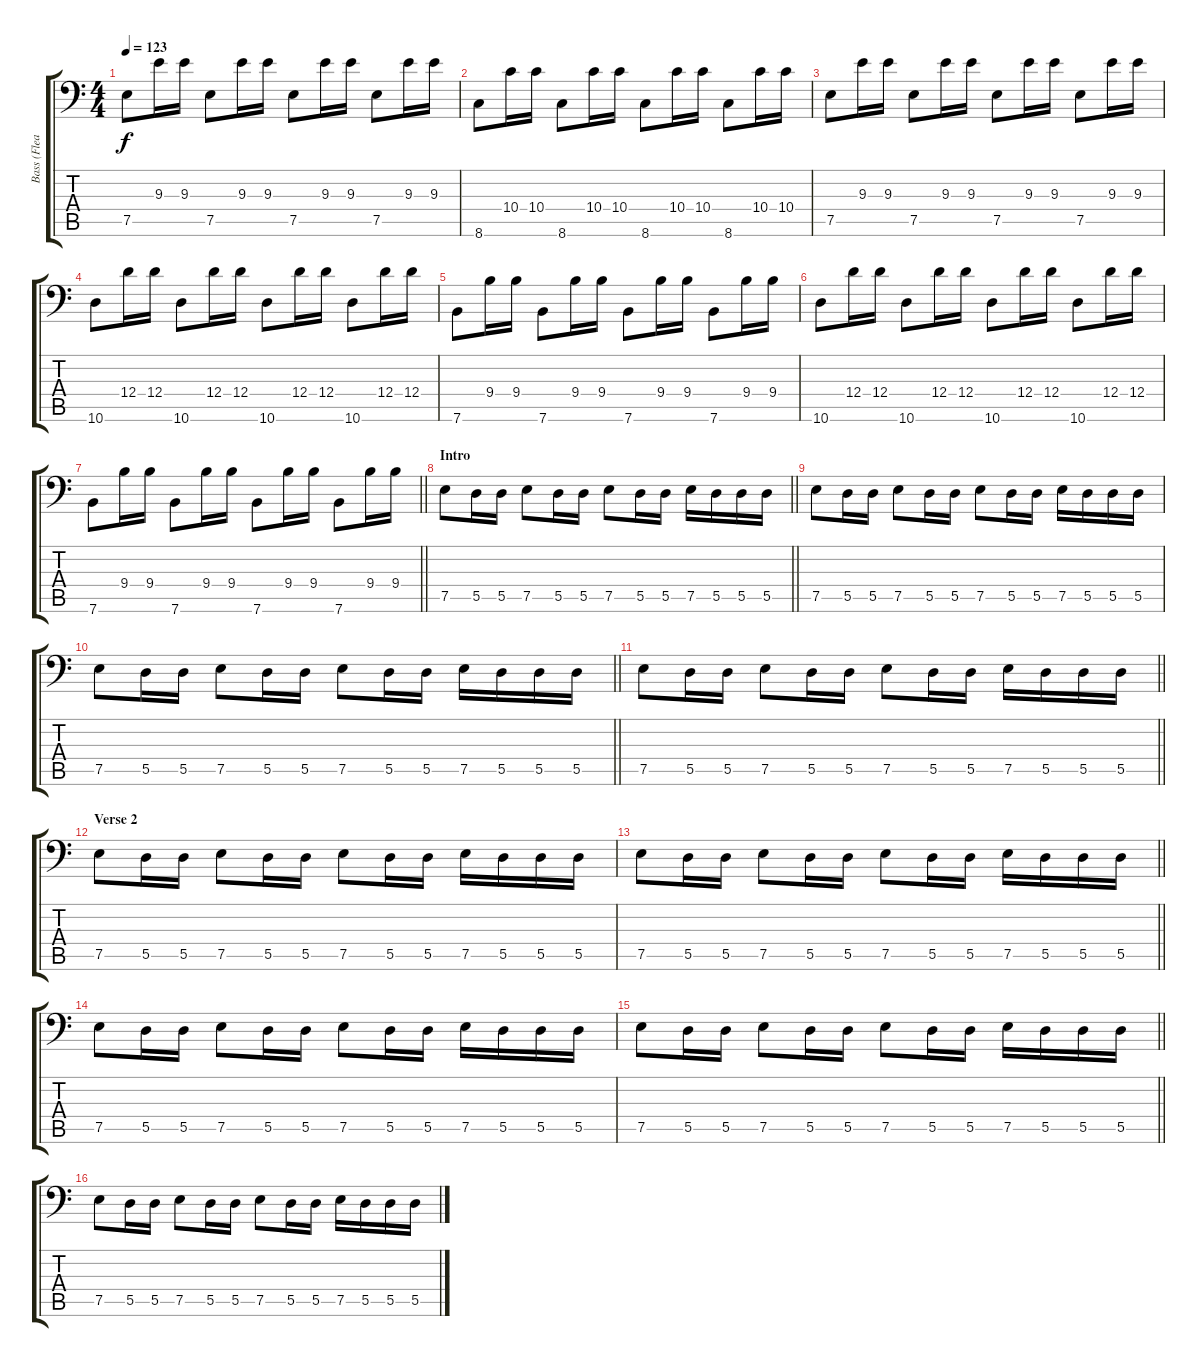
\track ("Bass (Flea)" "Bass (Flea") {instrument electricbassfinger}
\staff {score tabs}
\tuning (E3 B2 G2 D2 A1 E1) {hide}
\ts (4 4)
\tempo 123
\clef f4
\ks c
7.5.8{dy f} 9.3.16 9.3.16 7.5.8 9.3.16 9.3.16 7.5.8 9.3.16 9.3.16 7.5.8 9.3.16 9.3.16 |
8.6.8 10.4.16 10.4.16 8.6.8 10.4.16 10.4.16 8.6.8 10.4.16 10.4.16 8.6.8 10.4.16 10.4.16 |
7.5.8 9.3.16 9.3.16 7.5.8 9.3.16 9.3.16 7.5.8 9.3.16 9.3.16 7.5.8 9.3.16 9.3.16 |
10.6.8 12.4.16 12.4.16 10.6.8 12.4.16 12.4.16 10.6.8 12.4.16 12.4.16 10.6.8 12.4.16 12.4.16 |
7.6.8 9.4.16 9.4.16 7.6.8 9.4.16 9.4.16 7.6.8 9.4.16 9.4.16 7.6.8 9.4.16 9.4.16 |
10.6.8 12.4.16 12.4.16 10.6.8 12.4.16 12.4.16 10.6.8 12.4.16 12.4.16 10.6.8 12.4.16 12.4.16 |
\barLineRight lightlight
7.6.8 9.4.16 9.4.16 7.6.8 9.4.16 9.4.16 7.6.8 9.4.16 9.4.16 7.6.8 9.4.16 9.4.16 |
\section ("" "Intro")
\barLineRight lightlight
7.5.8 5.5.16 5.5.16 7.5.8 5.5.16 5.5.16 7.5.8 5.5.16 5.5.16 7.5.16 5.5.16 5.5.16 5.5.16 |
7.5.8 5.5.16 5.5.16 7.5.8 5.5.16 5.5.16 7.5.8 5.5.16 5.5.16 7.5.16 5.5.16 5.5.16 5.5.16 |
\barLineRight lightlight
7.5.8 5.5.16 5.5.16 7.5.8 5.5.16 5.5.16 7.5.8 5.5.16 5.5.16 7.5.16 5.5.16 5.5.16 5.5.16 |
\barLineRight lightlight
7.5.8 5.5.16 5.5.16 7.5.8 5.5.16 5.5.16 7.5.8 5.5.16 5.5.16 7.5.16 5.5.16 5.5.16 5.5.16 |
\section ("" "Verse 2")
7.5.8 5.5.16 5.5.16 7.5.8 5.5.16 5.5.16 7.5.8 5.5.16 5.5.16 7.5.16 5.5.16 5.5.16 5.5.16 |
\barLineRight lightlight
7.5.8 5.5.16 5.5.16 7.5.8 5.5.16 5.5.16 7.5.8 5.5.16 5.5.16 7.5.16 5.5.16 5.5.16 5.5.16 |
7.5.8 5.5.16 5.5.16 7.5.8 5.5.16 5.5.16 7.5.8 5.5.16 5.5.16 7.5.16 5.5.16 5.5.16 5.5.16 |
\barLineRight lightlight
7.5.8 5.5.16 5.5.16 7.5.8 5.5.16 5.5.16 7.5.8 5.5.16 5.5.16 7.5.16 5.5.16 5.5.16 5.5.16 |
7.5.8 5.5.16 5.5.16 7.5.8 5.5.16 5.5.16 7.5.8 5.5.16 5.5.16 7.5.16 5.5.16 5.5.16 5.5.16
